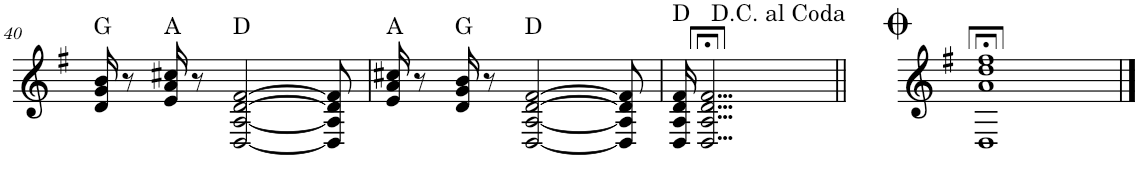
**kern	**harte
*part1	*part1
*staff1	*
*I"Klavier	*
*I'Klav.	*
!!LO:PB:g=z
*clefG2	*
*k[f#]	*
*M4/4	*
=40	=40
16d/ 16g/ 16b/	G:maj
8r	.
16e/ 16a/ 16cc#X/	A:maj
8r	.
[2D/ [2A/ [2d/ [2f#/	D:maj
8D/] 8A/] 8d/] 8f#/]	.
=41	=41
16e/ 16a/ 16cc#X/	A:maj
8r	.
16d/ 16g/ 16b/	G:maj
8r	.
[2D/ [2A/ [2d/ [2f#/	D:maj
8D/] 8A/] 8d/] 8f#/]	.
=42	=42
16D/ 16A/ 16d/ 16f#/	D:maj
2...D/;< 2...A/;< 2...d/;< 2...f#/;<	.
=43||	=43||
1D;< 1a;< 1dd;< 1ff#;<	.
==	==
*-	*-
